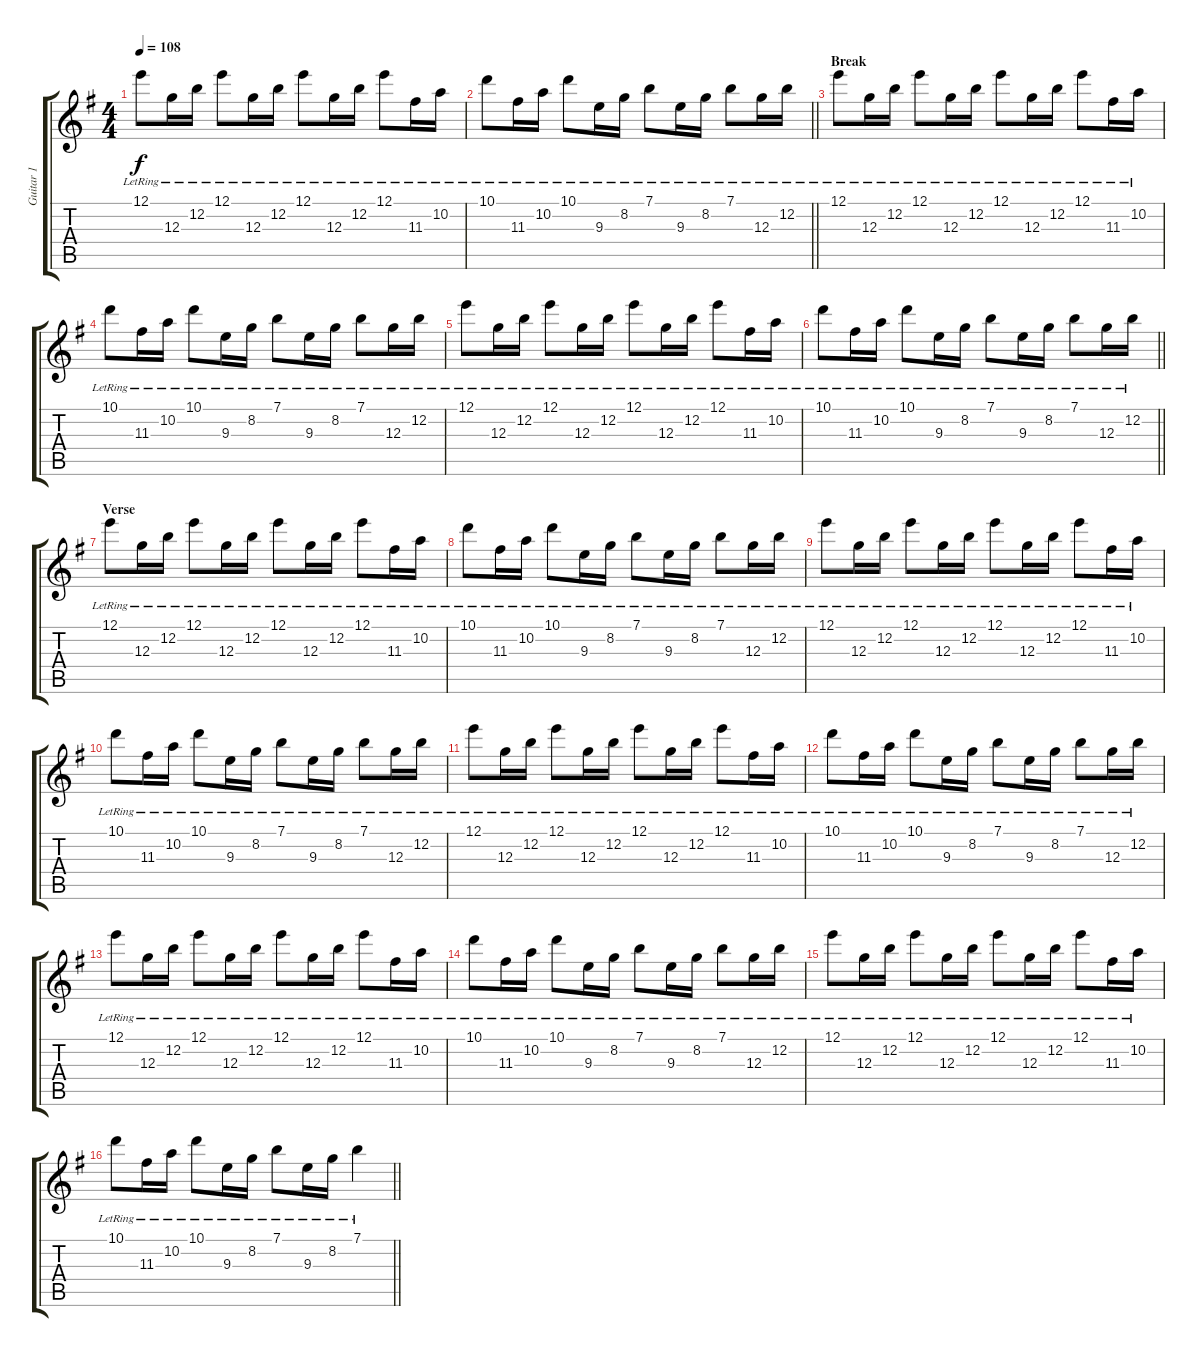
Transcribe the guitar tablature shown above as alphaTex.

\track ("Guitar 1" "Guitar 1") {instrument electricguitarclean}
\staff {score tabs}
\tuning (E4 B3 G3 D3 A2 E2) {hide}
\ts (4 4)
\tempo 108
\clef g2
\ks g
12.1{lr}.8{dy f} 12.3{lr}.16 12.2{lr}.16 12.1{lr}.8 12.3{lr}.16 12.2{lr}.16 12.1{lr}.8 12.3{lr}.16 12.2{lr}.16 12.1{lr}.8 11.3{lr}.16 10.2{lr}.16 |
\barLineRight lightlight
10.1{lr}.8 11.3{lr}.16 10.2{lr}.16 10.1{lr}.8 9.3{lr}.16 8.2{lr}.16 7.1{lr}.8 9.3{lr}.16 8.2{lr}.16 7.1{lr}.8 12.3{lr}.16 12.2{lr}.16 |
\section ("" "Break")
12.1{lr}.8 12.3{lr}.16 12.2{lr}.16 12.1{lr}.8 12.3{lr}.16 12.2{lr}.16 12.1{lr}.8 12.3{lr}.16 12.2{lr}.16 12.1{lr}.8 11.3{lr}.16 10.2{lr}.16 |
10.1{lr}.8 11.3{lr}.16 10.2{lr}.16 10.1{lr}.8 9.3{lr}.16 8.2{lr}.16 7.1{lr}.8 9.3{lr}.16 8.2{lr}.16 7.1{lr}.8 12.3{lr}.16 12.2{lr}.16 |
12.1{lr}.8 12.3{lr}.16 12.2{lr}.16 12.1{lr}.8 12.3{lr}.16 12.2{lr}.16 12.1{lr}.8 12.3{lr}.16 12.2{lr}.16 12.1{lr}.8 11.3{lr}.16 10.2{lr}.16 |
\barLineRight lightlight
10.1{lr}.8 11.3{lr}.16 10.2{lr}.16 10.1{lr}.8 9.3{lr}.16 8.2{lr}.16 7.1{lr}.8 9.3{lr}.16 8.2{lr}.16 7.1{lr}.8 12.3{lr}.16 12.2{lr}.16 |
\section ("" "Verse")
12.1{lr}.8 12.3{lr}.16 12.2{lr}.16 12.1{lr}.8 12.3{lr}.16 12.2{lr}.16 12.1{lr}.8 12.3{lr}.16 12.2{lr}.16 12.1{lr}.8 11.3{lr}.16 10.2{lr}.16 |
10.1{lr}.8 11.3{lr}.16 10.2{lr}.16 10.1{lr}.8 9.3{lr}.16 8.2{lr}.16 7.1{lr}.8 9.3{lr}.16 8.2{lr}.16 7.1{lr}.8 12.3{lr}.16 12.2{lr}.16 |
12.1{lr}.8 12.3{lr}.16 12.2{lr}.16 12.1{lr}.8 12.3{lr}.16 12.2{lr}.16 12.1{lr}.8 12.3{lr}.16 12.2{lr}.16 12.1{lr}.8 11.3{lr}.16 10.2{lr}.16 |
10.1{lr}.8 11.3{lr}.16 10.2{lr}.16 10.1{lr}.8 9.3{lr}.16 8.2{lr}.16 7.1{lr}.8 9.3{lr}.16 8.2{lr}.16 7.1{lr}.8 12.3{lr}.16 12.2{lr}.16 |
12.1{lr}.8 12.3{lr}.16 12.2{lr}.16 12.1{lr}.8 12.3{lr}.16 12.2{lr}.16 12.1{lr}.8 12.3{lr}.16 12.2{lr}.16 12.1{lr}.8 11.3{lr}.16 10.2{lr}.16 |
10.1{lr}.8 11.3{lr}.16 10.2{lr}.16 10.1{lr}.8 9.3{lr}.16 8.2{lr}.16 7.1{lr}.8 9.3{lr}.16 8.2{lr}.16 7.1{lr}.8 12.3{lr}.16 12.2{lr}.16 |
12.1{lr}.8 12.3{lr}.16 12.2{lr}.16 12.1{lr}.8 12.3{lr}.16 12.2{lr}.16 12.1{lr}.8 12.3{lr}.16 12.2{lr}.16 12.1{lr}.8 11.3{lr}.16 10.2{lr}.16 |
10.1{lr}.8 11.3{lr}.16 10.2{lr}.16 10.1{lr}.8 9.3{lr}.16 8.2{lr}.16 7.1{lr}.8 9.3{lr}.16 8.2{lr}.16 7.1{lr}.8 12.3{lr}.16 12.2{lr}.16 |
12.1{lr}.8 12.3{lr}.16 12.2{lr}.16 12.1{lr}.8 12.3{lr}.16 12.2{lr}.16 12.1{lr}.8 12.3{lr}.16 12.2{lr}.16 12.1{lr}.8 11.3{lr}.16 10.2{lr}.16 |
\barLineRight lightlight
10.1{lr}.8 11.3{lr}.16 10.2{lr}.16 10.1{lr}.8 9.3{lr}.16 8.2{lr}.16 7.1{lr}.8 9.3{lr}.16 8.2{lr}.16 7.1{lr}.4
